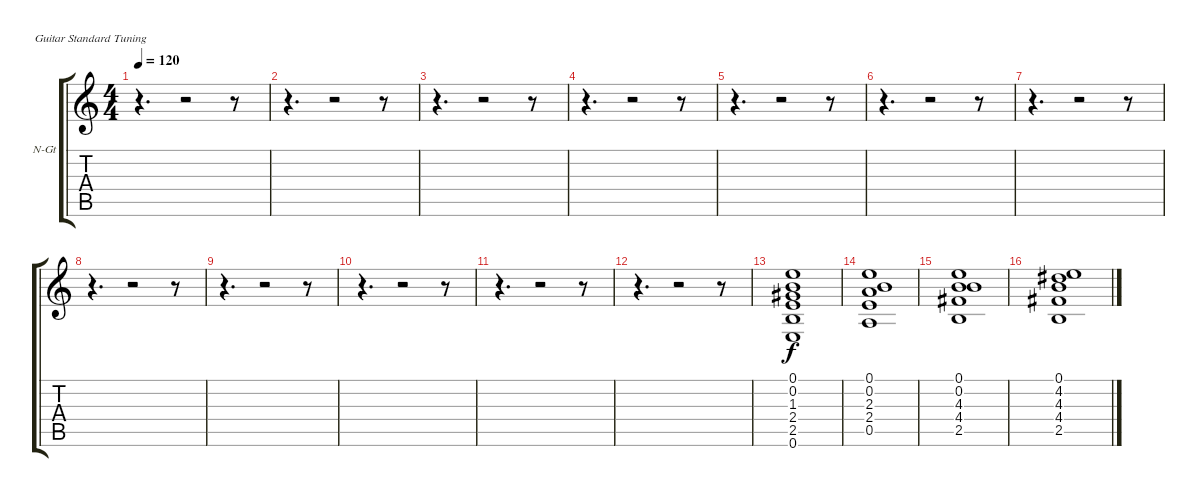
\bracketExtendMode groupsimilarinstruments
\firstSystemTrackNameOrientation horizontal
\otherSystemsTrackNameOrientation horizontal
\track ("Guitarra2" "N-Gt") {instrument acousticguitarnylon}
\staff {score tabs}
\tuning (E4 B3 G3 D3 A2 E2)
\ts (4 4)
\tempo 120
\clef g2
\ks c
r.4{d dy f} r.2 r.8 |
r.4{d} r.2 r.8 |
r.4{d} r.2 r.8 |
r.4{d} r.2 r.8 |
r.4{d} r.2 r.8 |
r.4{d} r.2 r.8 |
r.4{d} r.2 r.8 |
r.4{d} r.2 r.8 |
r.4{d} r.2 r.8 |
r.4{d} r.2 r.8 |
r.4{d} r.2 r.8 |
r.4{d} r.2 r.8 |
(0.1 0.2 1.3 2.4 2.5 0.6).1 |
(0.1 0.2 2.3 2.4 0.5).1 |
(0.1 0.2 4.3 4.4 2.5).1 |
(0.1 4.2 4.3 4.4 2.5).1
